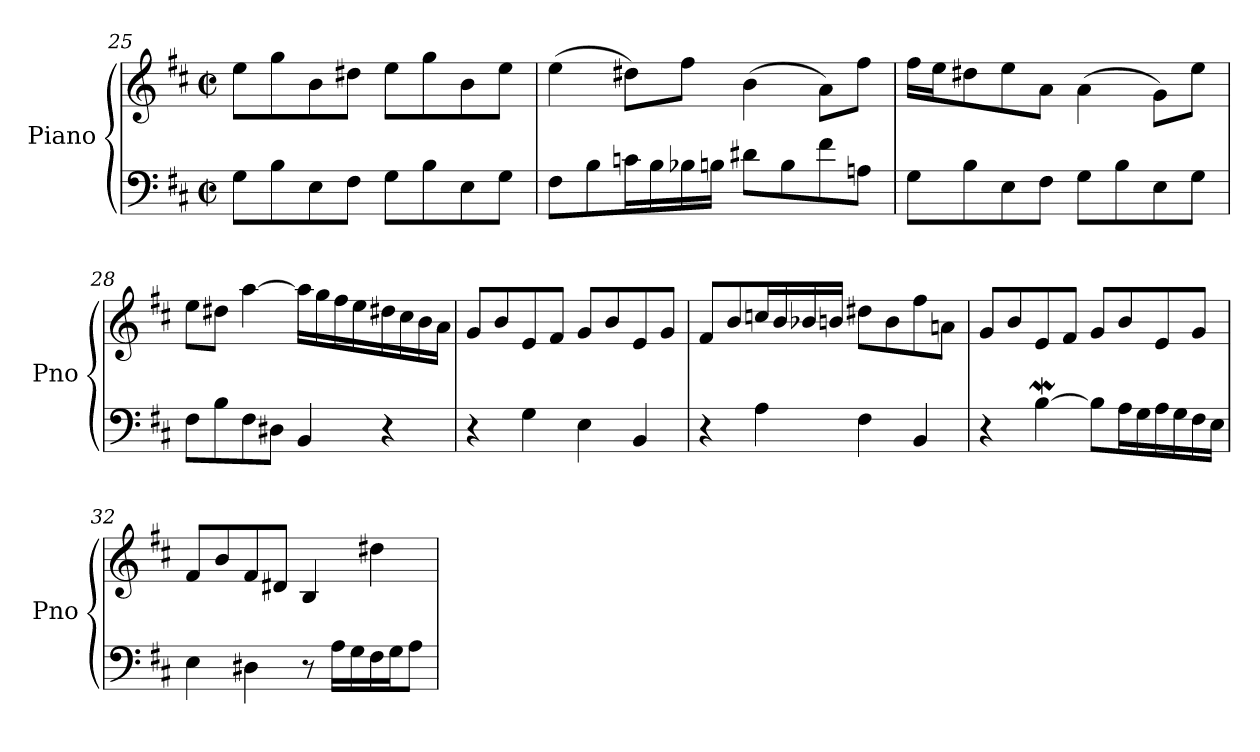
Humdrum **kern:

**kern	**kern
*part1	*part1
*staff2	*staff1
*I"Piano	*
*I'Pno	*
*clefF4	*clefG2
*k[f#c#]	*k[f#c#]
*M2/2	*M2/2
*met(c|)	*met(c|)
=25	=25
8G\L	8ee\L
8B\	8gg\
8E\	8b\
8F#\J	8dd#X\J
8G\L	8ee\L
8B\	8gg\
8E\	8b\
8G\J	8ee\J
=26	=26
8F#\L	(4ee\
8B\	.
16cn\L	8dd#X\L)
16B\	.
16B-Xi\	8ff#\J
16B\JJ	.
8d#X\L	(4b\
8B\	.
8f#\	8a\L)
8An\J	8ff#\J
=27	=27
8G\L	16ff#\LL
.	16ee\J
8B\	8dd#X\
8E\	8ee\
8F#\J	8a\J
8G\L	(4a\
8B\	.
8E\	8g\L)
8G\J	8ee\J
!!LO:LB:g=z
=28	=28
8F#\L	8ee\L
8B\	8dd#X\J
8F#\	[4aa\
8D#X\J	.
4BB/	16aa\LL]
.	16gg\
.	16ff#\
.	16ee\
4r	16dd#X\
.	16cc#\
.	16b\
.	16a\JJ
=29	=29
4r	8g/L
.	8b/
4G\	8e/
.	8f#/J
4E\	8g/L
.	8b/
4BB/	8e/
.	8g/J
=30	=30
4r	8f#/L
.	8b/
4A\	16ccn/L
.	16b/
.	16b-Xi/
.	16b/JJ
4F#\	8dd#X\L
.	8b\
4BB/	8ff#\
.	8an\J
=31	=31
4r	8g/L
.	8b/
[4BW\	8e/
.	8f#/J
8B\L]	8g/L
16A\L	8b/
16G\	.
16A\	8e/
16G\	.
16F#\	8g/J
16E\JJ	.
!!LO:LB:g=z
=32	=32
4E\	8f#/L
.	8b/
4D#X\	8f#/
.	8d#X/J
8r	4B/
16A\LL	.
16G\	.
16F#\	4dd#X\
16G\J	.
8A\J	.
=	=
*-	*-
